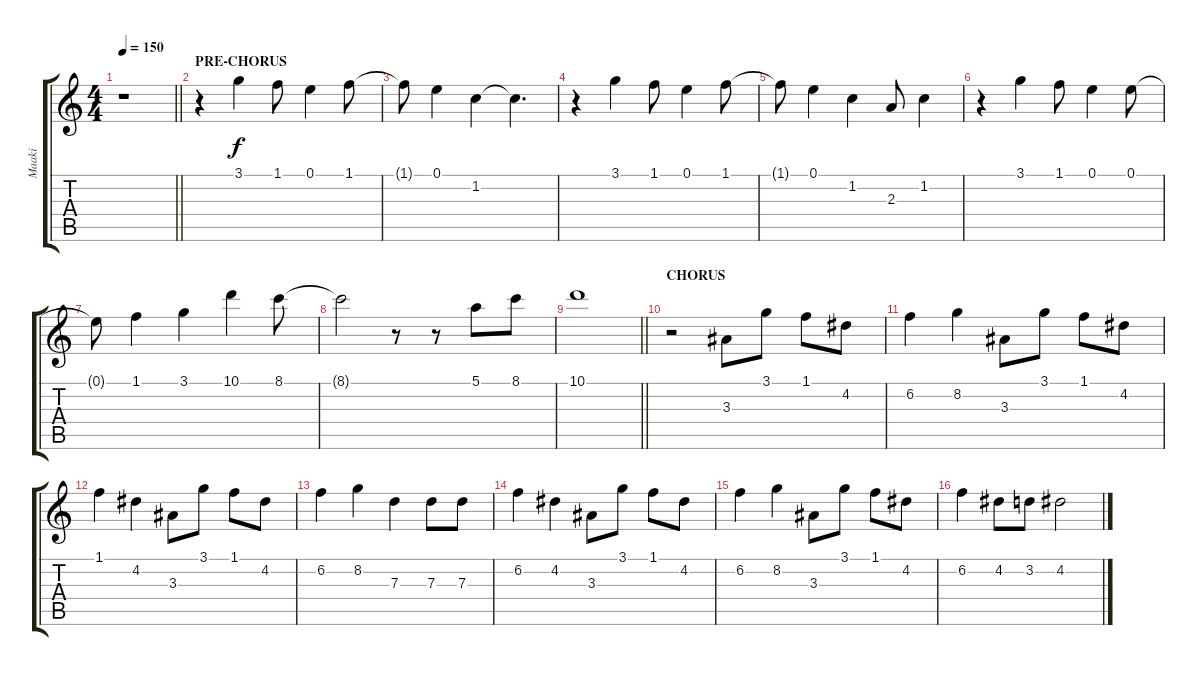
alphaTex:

\track ("Maaki" "Maaki") {instrument overdrivenguitar}
\staff {score tabs}
\tuning (E4 B3 G3 D3 A2 D2) {hide}
\ts (4 4)
\tempo 150
\clef g2
\barLineRight lightlight
\ks c
r.1{dy f} |
\section ("" "PRE-CHORUS")
r.4 3.1.4 1.1.8 0.1.4 1.1.8 |
1.1{t}.8 0.1.4 1.2.4 1.2{t}.4{d} |
r.4 3.1.4 1.1.8 0.1.4 1.1.8 |
1.1{t}.8 0.1.4 1.2.4 2.3.8 1.2.4 |
r.4 3.1.4 1.1.8 0.1.4 0.1.8 |
0.1{t}.8 1.1.4 3.1.4 10.1.4 8.1.8 |
8.1{t}.2 r.8 r.8 5.1.8 8.1.8 |
\barLineRight lightlight
10.1.1 |
\section ("" "CHORUS")
r.2 3.3.8 3.1.8 1.1.8 4.2.8 |
6.2.4 8.2.4 3.3.8 3.1.8 1.1.8 4.2.8 |
1.1.4 4.2.4 3.3.8 3.1.8 1.1.8 4.2.8 |
6.2.4 8.2.4 7.3.4 7.3.8 7.3.8 |
6.2.4 4.2.4 3.3.8 3.1.8 1.1.8 4.2.8 |
6.2.4 8.2.4 3.3.8 3.1.8 1.1.8 4.2.8 |
6.2.4 4.2.8 3.2.8 4.2.2
